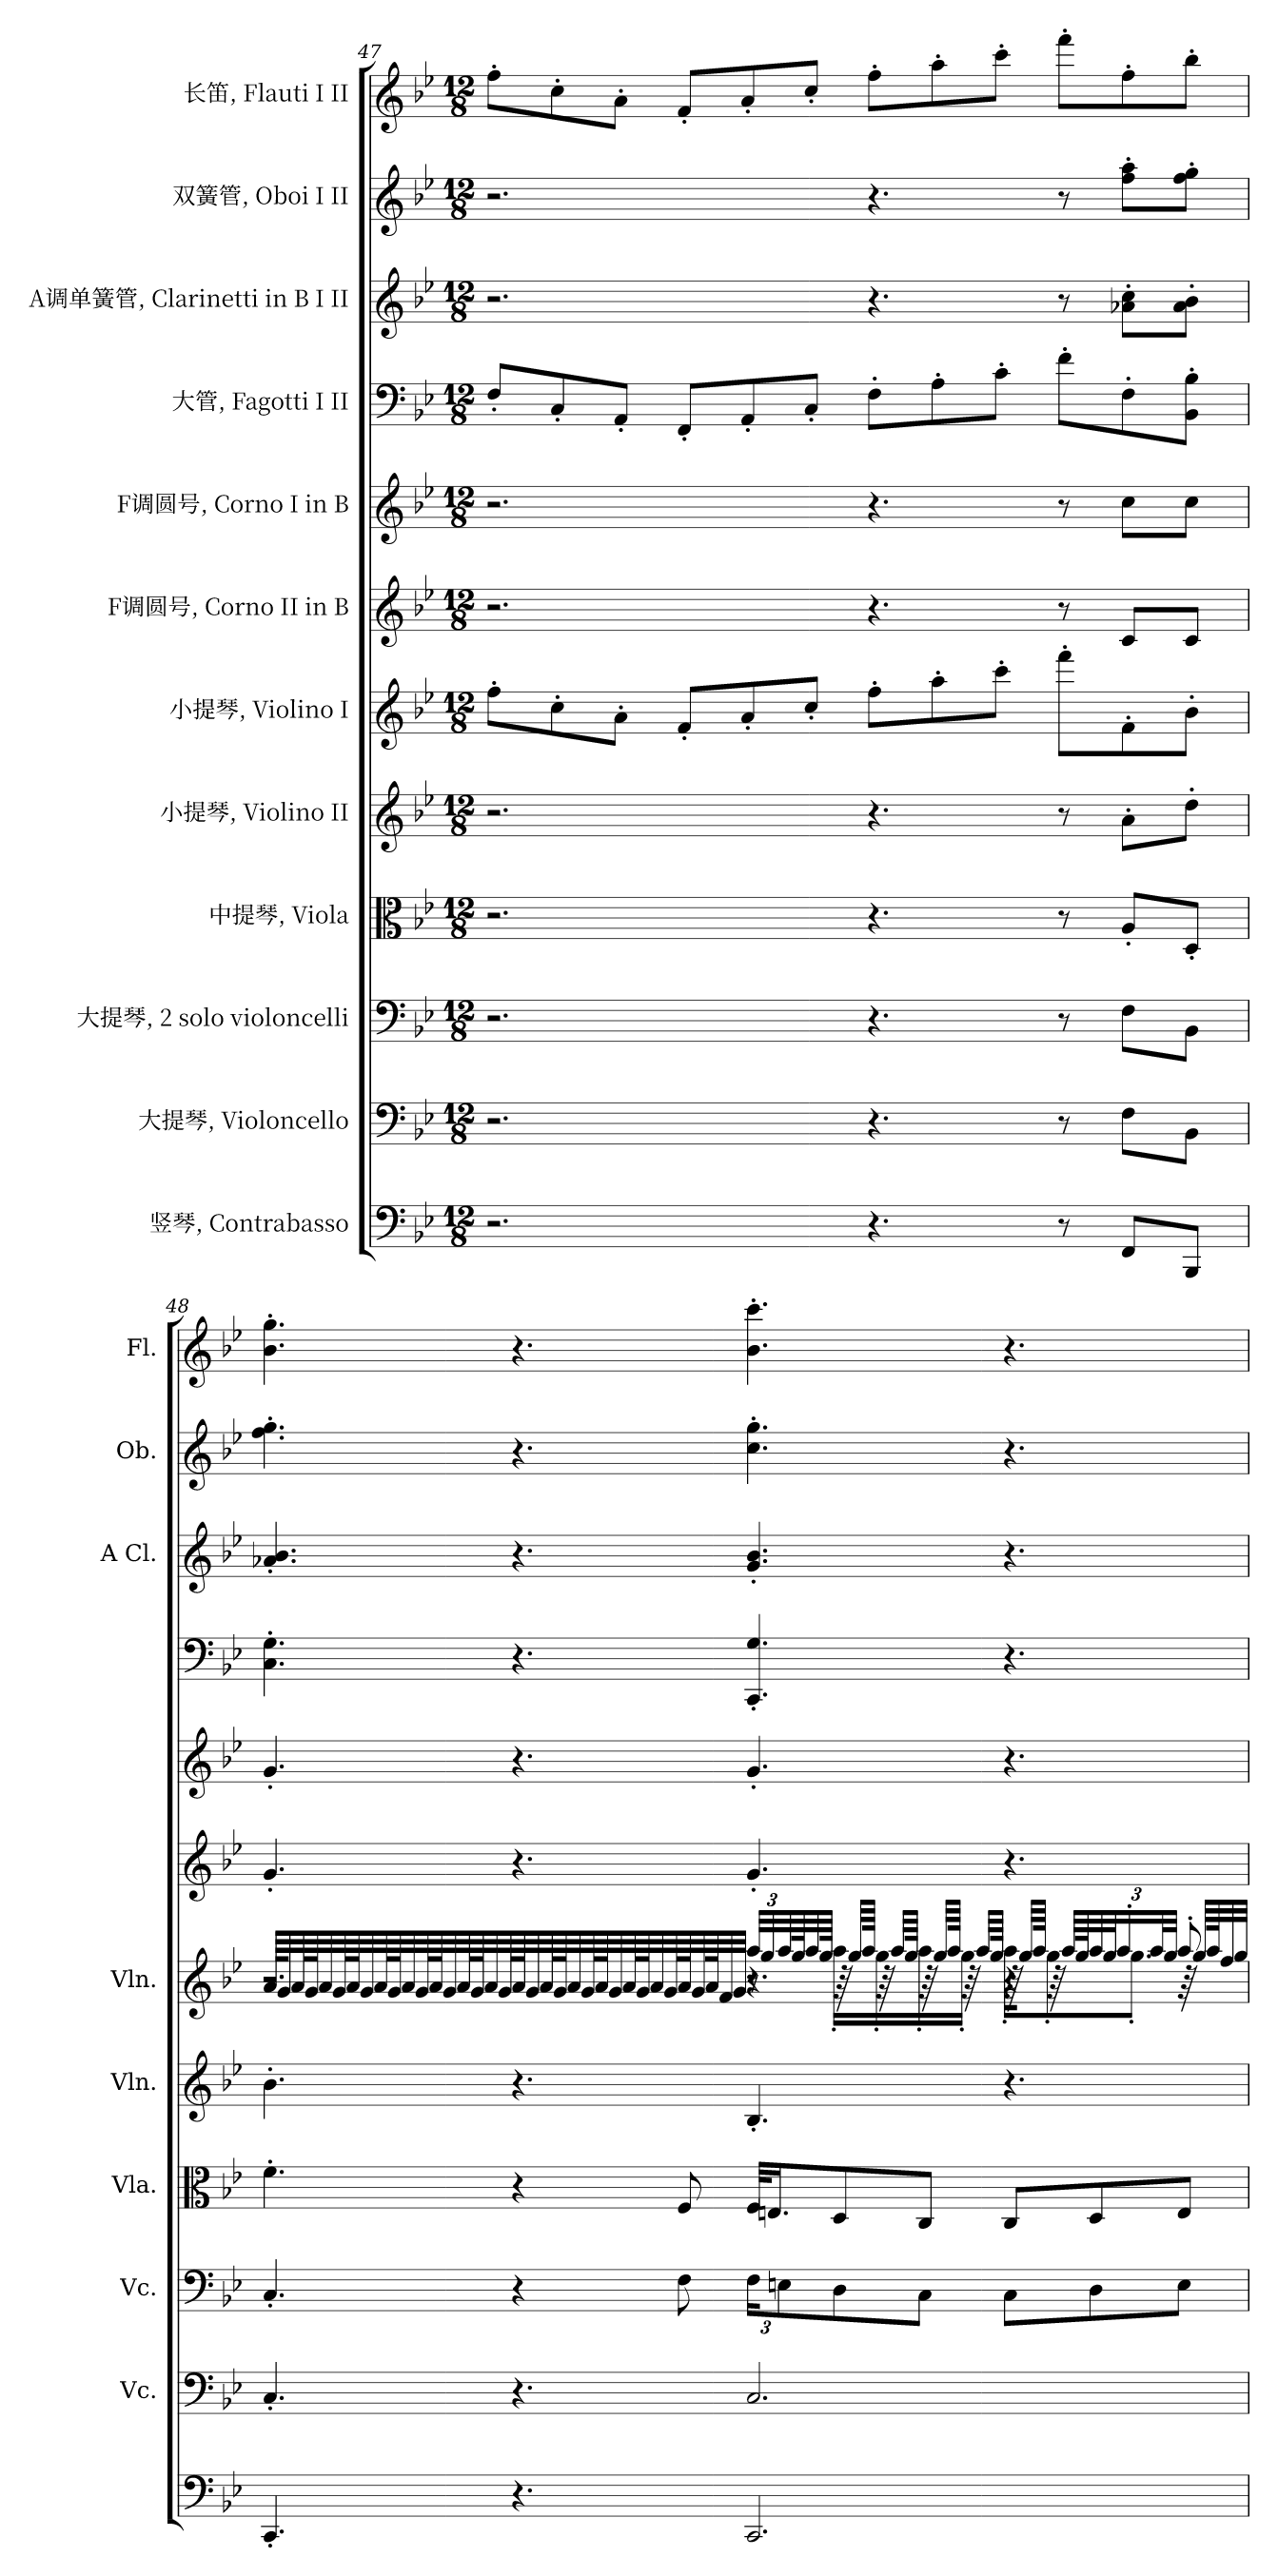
**kern	**kern	**kern	**kern	**kern	**kern	**kern	**kern	**kern	**kern	**kern	**kern
*part12	*part11	*part10	*part9	*part8	*part7	*part6	*part5	*part4	*part3	*part2	*part1
*staff12	*staff11	*staff10	*staff9	*staff8	*staff7	*staff6	*staff5	*staff4	*staff3	*staff2	*staff1
*I"竖琴, Contrabasso	*I"大提琴, Violoncello	*I"大提琴, 2 solo violoncelli	*I"中提琴, Viola	*I"小提琴, Violino II	*I"小提琴, Violino I	*I"F调圆号, Corno II in B	*I"F调圆号, Corno I in B	*I"大管, Fagotti I II	*I"A调单簧管, Clarinetti in B I II	*I"双簧管, Oboi I II	*I"长笛, Flauti I II
*	*I'Vc.	*I'Vc.	*I'Vla.	*I'Vln.	*I'Vln.	*	*	*	*I'A Cl.	*I'Ob.	*I'Fl.
!!LO:PB:g=z
*clefF4	*clefF4	*clefF4	*clefC3	*clefG2	*clefG2	*clefG2	*clefG2	*clefF4	*clefG2	*clefG2	*clefG2
*	*	*	*	*	*	*ITrd4c7	*ITrd4c7	*	*ITrd2c3	*	*
*k[b-e-]	*k[b-e-]	*k[b-e-]	*k[b-e-]	*k[b-e-]	*k[b-e-]	*k[b-e-a-]	*k[b-e-a-]	*k[b-e-]	*k[f#]	*k[b-e-]	*k[b-e-]
*M12/8	*M12/8	*M12/8	*M12/8	*M12/8	*M12/8	*M12/8	*M12/8	*M12/8	*M12/8	*M12/8	*M12/8
=47	=47	=47	=47	=47	=47	=47	=47	=47	=47	=47	=47
2.r	2.r	2.r	2.r	2.r	8ff'\L	2.r	2.r	8F'/L	2.r	2.r	8ff'\L
.	.	.	.	.	8cc'\	.	.	8C'/	.	.	8cc'\
.	.	.	.	.	8a'\J	.	.	8AA'/J	.	.	8a'\J
.	.	.	.	.	8f'/L	.	.	8FF'/L	.	.	8f'/L
.	.	.	.	.	8a'/	.	.	8AA'/	.	.	8a'/
*	*	*	*	*	*	*	*	*	*	*	*MM66
.	.	.	.	.	8cc'/J	.	.	8C'/J	.	.	8cc'/J
4.r	4.r	4.r	4.r	4.r	8ff'\L	4.r	4.r	8F'\L	4.r	4.r	8ff'\L
.	.	.	.	.	8aa'\	.	.	8A'\	.	.	8aa'\
*	*	*	*	*	*	*	*	*	*	*	*MM62
.	.	.	.	.	8ccc'\J	.	.	8c'\J	.	.	8ccc'\J
*	*	*	*	*	*	*	*	*	*	*	*MM57
8r	8r	8r	8r	8r	8fff'\L	8r	8r	8f'\L	8r	8r	8fff'\L
*	*	*	*	*	*	*	*	*	*	*	*MM54
8FF/L	8F\L	8F\L	8A'/L	8a'\L	8f'\	8F/L	8f\L	8F'\	8fn\' 8a\'L	8ff\' 8aa\'L	8ff'\
*	*	*	*	*	*	*	*	*	*	*	*MM50
8BBB-/J	8BB-\J	8BB-\J	8D'/J	8dd'\J	8b-'\J	8F/J	8f\J	8BB-\' 8B-\'J	8f\' 8g\'J	8ff\' 8gg\'J	8bb-'\J
!!LO:PB:g=z
=48	=48	=48	=48	=48	=48	=48	=48	=48	=48	=48	=48
*	*	*	*	*	*	*	*	*	*	*	*MM60
*	*	*	*	*	*^	*	*	*	*	*	*
*	*	*	*	*	*	*^	*	*	*	*	*	*
4.CC'/	4.C'/	4.C'/	4.f'\	4.b-'\	2.r	2.r	64a/KLLL	4.c'/	4.c'/	4.C\' 4.G\'	4.fn/' 4.g/'	4.ff\' 4.gg\'	4.b-\' 4.gg\'
.	.	.	.	.	.	.	32g/	.	.	.	.	.	.
.	.	.	.	.	.	.	64a/L	.	.	.	.	.	.
.	.	.	.	.	.	.	64g/J	.	.	.	.	.	.
.	.	.	.	.	.	.	32a/	.	.	.	.	.	.
.	.	.	.	.	.	.	64g/L	.	.	.	.	.	.
.	.	.	.	.	.	.	64a/J	.	.	.	.	.	.
.	.	.	.	.	.	.	32g/	.	.	.	.	.	.
.	.	.	.	.	.	.	64a/L	.	.	.	.	.	.
.	.	.	.	.	.	.	64g/J	.	.	.	.	.	.
.	.	.	.	.	.	.	32a/	.	.	.	.	.	.
.	.	.	.	.	.	.	64g/L	.	.	.	.	.	.
.	.	.	.	.	.	.	64a/J	.	.	.	.	.	.
.	.	.	.	.	.	.	32g/	.	.	.	.	.	.
.	.	.	.	.	.	.	64a/L	.	.	.	.	.	.
.	.	.	.	.	.	.	64g/J	.	.	.	.	.	.
.	.	.	.	.	.	.	32a/	.	.	.	.	.	.
.	.	.	.	.	.	.	64g/L	.	.	.	.	.	.
*	*	*	*	*	*	*	*	*	*	*	*	*	*MM58
4.r	4.r	4r	4r	4.r	.	.	64a/J	4.r	4.r	4.r	4.r	4.r	4.r
.	.	.	.	.	.	.	32g/	.	.	.	.	.	.
.	.	.	.	.	.	.	64a/L	.	.	.	.	.	.
.	.	.	.	.	.	.	64g/J	.	.	.	.	.	.
.	.	.	.	.	.	.	32a/	.	.	.	.	.	.
.	.	.	.	.	.	.	64g/L	.	.	.	.	.	.
.	.	.	.	.	.	.	64a/J	.	.	.	.	.	.
.	.	.	.	.	.	.	32g/	.	.	.	.	.	.
.	.	.	.	.	.	.	64a/L	.	.	.	.	.	.
.	.	.	.	.	.	.	64g/J	.	.	.	.	.	.
.	.	.	.	.	.	.	32a/	.	.	.	.	.	.
.	.	.	.	.	.	.	64g/L	.	.	.	.	.	.
.	.	8F\	8F/	.	.	.	64a/J	.	.	.	.	.	.
.	.	.	.	.	.	.	32g/	.	.	.	.	.	.
.	.	.	.	.	.	.	64a/K	.	.	.	.	.	.
.	.	.	.	.	.	.	32f/	.	.	.	.	.	.
.	.	.	.	.	.	.	32g/JJJ	.	.	.	.	.	.
*	*	*Xbrackettup	*	*	*	*	*Xbrackettup	*	*	*	*	*	*
*	*	*	*	*	*	*	*	*	*	*	*	*	*MM54
2.CC/	2.C/	24F\KL	32F/KLL	4.B-'/	4.r	8r	48aa/LLL	4.c'/	4.c'/	4.CC/' 4.G/'	4.e/' 4.g/'	4.cc\' 4.gg\'	4.b-\' 4.ccc\'
.	.	.	.	.	.	.	48gg/	.	.	.	.	.	.
.	.	.	16.En/J	.	.	.	.	.	.	.	.	.	.
.	.	12En\	.	.	.	.	48aa/	.	.	.	.	.	.
.	.	.	.	.	.	.	64gg/K	.	.	.	.	.	.
.	.	.	.	.	.	.	32aa/	.	.	.	.	.	.
.	.	.	.	.	.	.	64gg/JJJk	.	.	.	.	.	.
.	.	8D\	8D/	.	.	16aa'\LL	64r	.	.	.	.	.	.
.	.	.	.	.	.	.	32gg/LLL	.	.	.	.	.	.
.	.	.	.	.	.	.	64aa/JJJk	.	.	.	.	.	.
.	.	.	.	.	.	16gg'\	64r	.	.	.	.	.	.
.	.	.	.	.	.	.	32aa/LLL	.	.	.	.	.	.
.	.	.	.	.	.	.	64gg/JJJk	.	.	.	.	.	.
.	.	8C\J	8C/J	.	.	16aa'\	64r	.	.	.	.	.	.
.	.	.	.	.	.	.	32gg/LLL	.	.	.	.	.	.
.	.	.	.	.	.	.	64aa/JJJk	.	.	.	.	.	.
.	.	.	.	.	.	16gg'\JJ	64r	.	.	.	.	.	.
.	.	.	.	.	.	.	32aa/LLL	.	.	.	.	.	.
.	.	.	.	.	.	.	64gg/JJJk	.	.	.	.	.	.
*	*	*	*	*	*	*	*	*	*	*	*	*	*MM58
.	.	8C\L	8C/L	4.r	4r	16aa'\KL	64r	4.r	4.r	4.r	4.r	4.r	4.r
.	.	.	.	.	.	.	32gg/LLL	.	.	.	.	.	.
.	.	.	.	.	.	.	64aa/JJJk	.	.	.	.	.	.
.	.	.	.	.	.	8gg'\	64r	.	.	.	.	.	.
.	.	.	.	.	.	.	32aa/LLL	.	.	.	.	.	.
.	.	.	.	.	.	.	64gg/K	.	.	.	.	.	.
.	.	8D\	8D/	.	.	.	48aa/	.	.	.	.	.	.
.	.	.	.	.	.	.	48gg/J	.	.	.	.	.	.
.	.	.	.	.	.	.	24aa'/	.	.	.	.	.	.
.	.	.	.	.	.	8.gg'\J	.	.	.	.	.	.	.
.	.	.	.	.	.	.	48aa/L	.	.	.	.	.	.
.	.	.	.	.	.	.	48gg/JJJ	.	.	.	.	.	.
.	.	8E\J	8E/J	.	8aa'/	.	64r	.	.	.	.	.	.
.	.	.	.	.	.	.	32gg/LLL	.	.	.	.	.	.
.	.	.	.	.	.	.	64aa/K	.	.	.	.	.	.
.	.	.	.	.	.	.	32ff/	.	.	.	.	.	.
.	.	.	.	.	.	.	32gg/JJJ	.	.	.	.	.	.
*	*	*	*	*	*v	*v	*v	*	*	*	*	*	*
=	=	=	=	=	=	=	=	=	=	=	=
*-	*-	*-	*-	*-	*-	*-	*-	*-	*-	*-	*-
